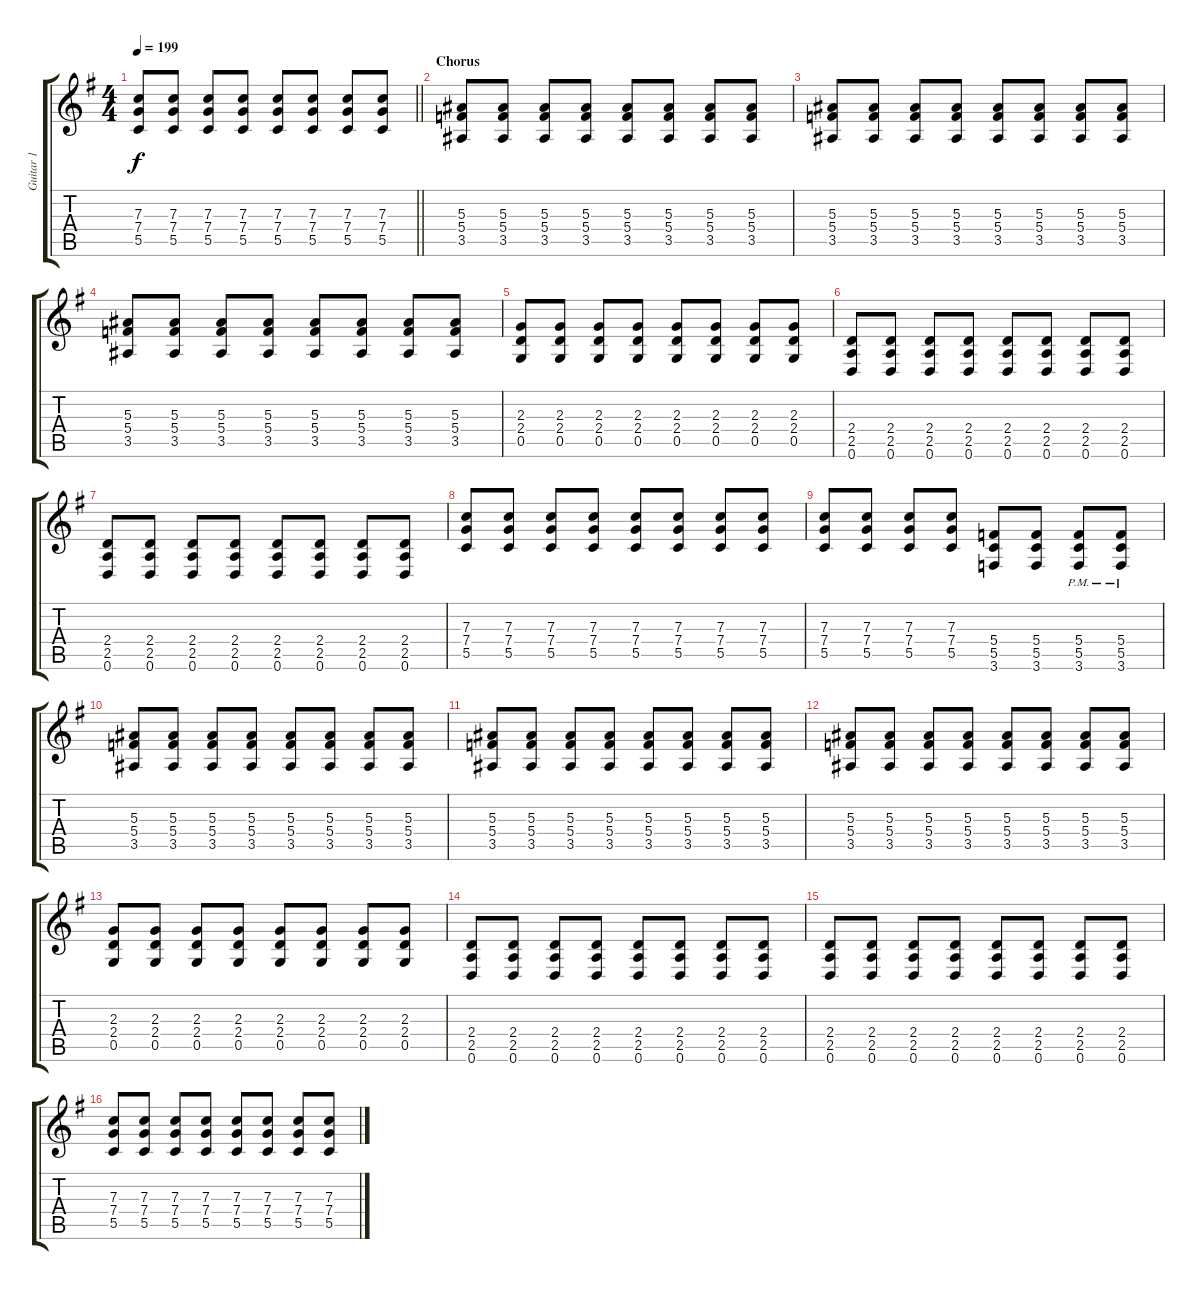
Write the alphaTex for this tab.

\track ("Guitar 1" "Guitar 1") {instrument distortionguitar}
\staff {score tabs}
\tuning (D4 A3 F3 C3 G2 D2) {hide}
\ts (4 4)
\tempo 199
\clef g2
\barLineRight lightlight
\ks eminor
(7.3 7.4 5.5).8{dy f} (7.3 7.4 5.5).8 (7.3 7.4 5.5).8 (7.3 7.4 5.5).8 (7.3 7.4 5.5).8 (7.3 7.4 5.5).8 (7.3 7.4 5.5).8 (7.3 7.4 5.5).8 |
\section ("" "Chorus")
(5.3 5.4 3.5).8 (5.3 5.4 3.5).8 (5.3 5.4 3.5).8 (5.3 5.4 3.5).8 (5.3 5.4 3.5).8 (5.3 5.4 3.5).8 (5.3 5.4 3.5).8 (5.3 5.4 3.5).8 |
(5.3 5.4 3.5).8 (5.3 5.4 3.5).8 (5.3 5.4 3.5).8 (5.3 5.4 3.5).8 (5.3 5.4 3.5).8 (5.3 5.4 3.5).8 (5.3 5.4 3.5).8 (5.3 5.4 3.5).8 |
(5.3 5.4 3.5).8 (5.3 5.4 3.5).8 (5.3 5.4 3.5).8 (5.3 5.4 3.5).8 (5.3 5.4 3.5).8 (5.3 5.4 3.5).8 (5.3 5.4 3.5).8 (5.3 5.4 3.5).8 |
(2.3 2.4 0.5).8 (2.3 2.4 0.5).8 (2.3 2.4 0.5).8 (2.3 2.4 0.5).8 (2.3 2.4 0.5).8 (2.3 2.4 0.5).8 (2.3 2.4 0.5).8 (2.3 2.4 0.5).8 |
(2.4 2.5 0.6).8 (2.4 2.5 0.6).8 (2.4 2.5 0.6).8 (2.4 2.5 0.6).8 (2.4 2.5 0.6).8 (2.4 2.5 0.6).8 (2.4 2.5 0.6).8 (2.4 2.5 0.6).8 |
(2.4 2.5 0.6).8 (2.4 2.5 0.6).8 (2.4 2.5 0.6).8 (2.4 2.5 0.6).8 (2.4 2.5 0.6).8 (2.4 2.5 0.6).8 (2.4 2.5 0.6).8 (2.4 2.5 0.6).8 |
(7.3 7.4 5.5).8 (7.3 7.4 5.5).8 (7.3 7.4 5.5).8 (7.3 7.4 5.5).8 (7.3 7.4 5.5).8 (7.3 7.4 5.5).8 (7.3 7.4 5.5).8 (7.3 7.4 5.5).8 |
(7.3 7.4 5.5).8 (7.3 7.4 5.5).8 (7.3 7.4 5.5).8 (7.3 7.4 5.5).8 (5.4 5.5 3.6).8 (5.4 5.5 3.6).8 (5.4{pm} 5.5{pm} 3.6{pm}).8 (5.4{pm} 5.5{pm} 3.6{pm}).8 |
(5.3 5.4 3.5).8 (5.3 5.4 3.5).8 (5.3 5.4 3.5).8 (5.3 5.4 3.5).8 (5.3 5.4 3.5).8 (5.3 5.4 3.5).8 (5.3 5.4 3.5).8 (5.3 5.4 3.5).8 |
(5.3 5.4 3.5).8 (5.3 5.4 3.5).8 (5.3 5.4 3.5).8 (5.3 5.4 3.5).8 (5.3 5.4 3.5).8 (5.3 5.4 3.5).8 (5.3 5.4 3.5).8 (5.3 5.4 3.5).8 |
(5.3 5.4 3.5).8 (5.3 5.4 3.5).8 (5.3 5.4 3.5).8 (5.3 5.4 3.5).8 (5.3 5.4 3.5).8 (5.3 5.4 3.5).8 (5.3 5.4 3.5).8 (5.3 5.4 3.5).8 |
(2.3 2.4 0.5).8 (2.3 2.4 0.5).8 (2.3 2.4 0.5).8 (2.3 2.4 0.5).8 (2.3 2.4 0.5).8 (2.3 2.4 0.5).8 (2.3 2.4 0.5).8 (2.3 2.4 0.5).8 |
(2.4 2.5 0.6).8 (2.4 2.5 0.6).8 (2.4 2.5 0.6).8 (2.4 2.5 0.6).8 (2.4 2.5 0.6).8 (2.4 2.5 0.6).8 (2.4 2.5 0.6).8 (2.4 2.5 0.6).8 |
(2.4 2.5 0.6).8 (2.4 2.5 0.6).8 (2.4 2.5 0.6).8 (2.4 2.5 0.6).8 (2.4 2.5 0.6).8 (2.4 2.5 0.6).8 (2.4 2.5 0.6).8 (2.4 2.5 0.6).8 |
(7.3 7.4 5.5).8 (7.3 7.4 5.5).8 (7.3 7.4 5.5).8 (7.3 7.4 5.5).8 (7.3 7.4 5.5).8 (7.3 7.4 5.5).8 (7.3 7.4 5.5).8 (7.3 7.4 5.5).8
